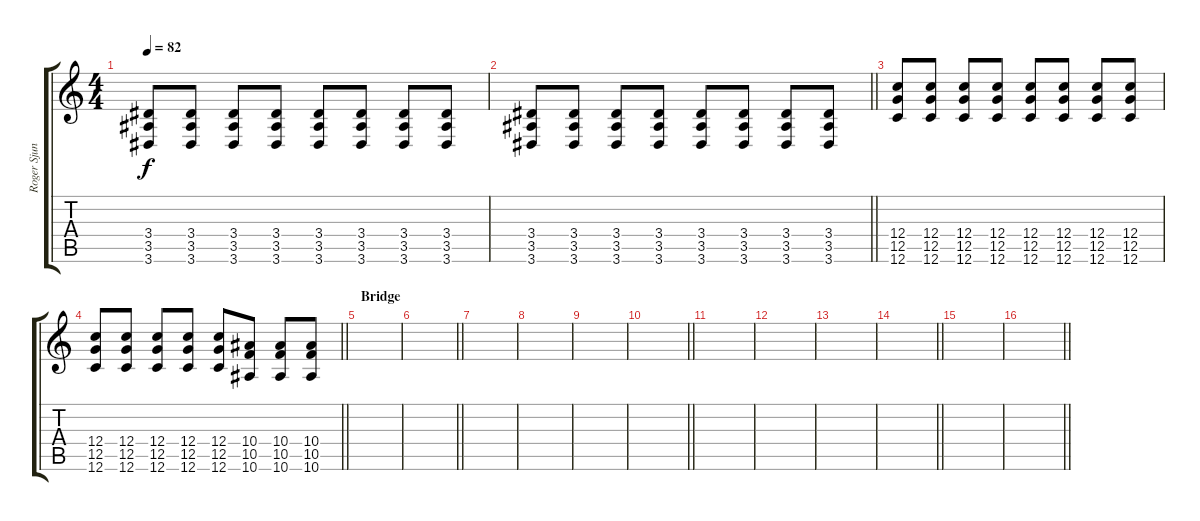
\track ("Roger Sjunnesson" "Roger Sjun") {instrument overdrivenguitar}
\staff {score tabs}
\tuning (D4 A3 F3 C3 G2 C2) {hide}
\ts (4 4)
\tempo 82
\clef g2
\ks c
(3.4 3.5 3.6).8{dy f} (3.4 3.5 3.6).8 (3.4 3.5 3.6).8 (3.4 3.5 3.6).8 (3.4 3.5 3.6).8 (3.4 3.5 3.6).8 (3.4 3.5 3.6).8 (3.4 3.5 3.6).8 |
\barLineRight lightlight
(3.4 3.5 3.6).8 (3.4 3.5 3.6).8 (3.4 3.5 3.6).8 (3.4 3.5 3.6).8 (3.4 3.5 3.6).8 (3.4 3.5 3.6).8 (3.4 3.5 3.6).8 (3.4 3.5 3.6).8 |
(12.4 12.5 12.6).8 (12.4 12.5 12.6).8 (12.4 12.5 12.6).8 (12.4 12.5 12.6).8 (12.4 12.5 12.6).8 (12.4 12.5 12.6).8 (12.4 12.5 12.6).8 (12.4 12.5 12.6).8 |
\barLineRight lightlight
(12.4 12.5 12.6).8 (12.4 12.5 12.6).8 (12.4 12.5 12.6).8 (12.4 12.5 12.6).8 (12.4 12.5 12.6).8 (10.4 10.5 10.6).8 (10.4 10.5 10.6).8 (10.4 10.5 10.6).8 |
\section ("" "Bridge")
|
\barLineRight lightlight
|
|
|
|
\barLineRight lightlight
|
|
|
|
\barLineRight lightlight
|
|
\barLineRight lightlight
